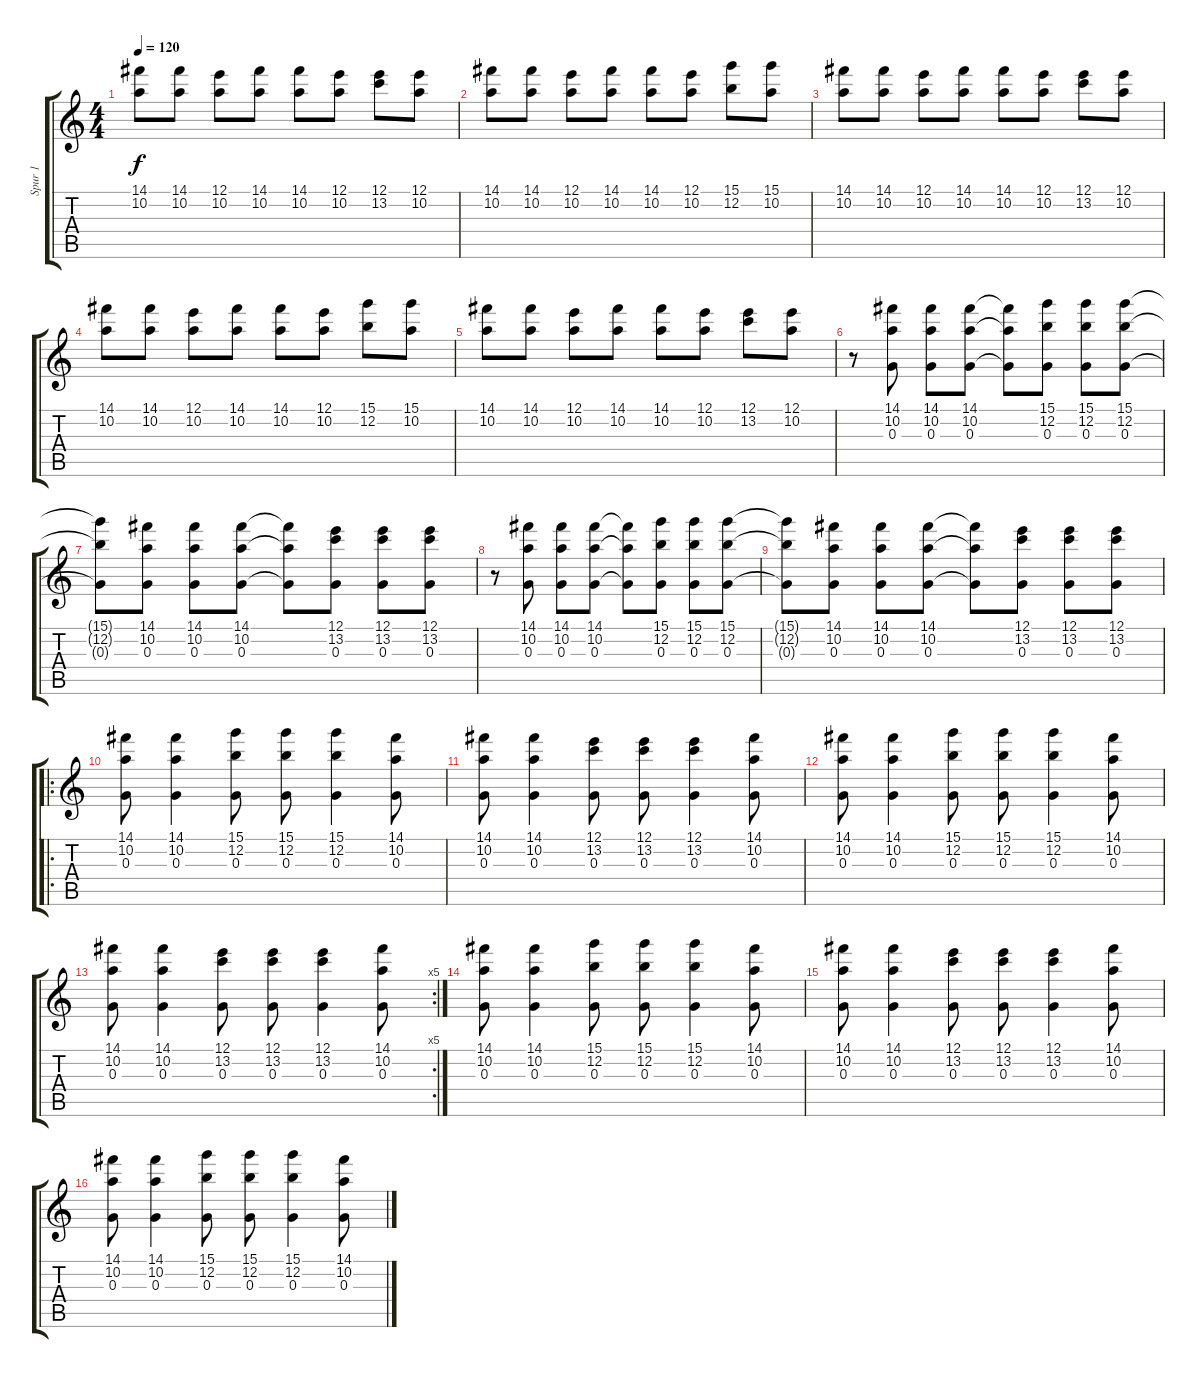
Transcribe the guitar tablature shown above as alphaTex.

\track ("Spur 1" "Spur 1") {instrument acousticguitarsteel}
\staff {score tabs}
\tuning (E4 B3 G3 D3 A2 E2) {hide}
\ts (4 4)
\tempo 120
\clef g2
\ks c
(14.1 10.2).8{dy f} (14.1 10.2).8 (12.1 10.2).8 (14.1 10.2).8 (14.1 10.2).8 (12.1 10.2).8 (12.1 13.2).8 (12.1 10.2).8 |
(14.1 10.2).8 (14.1 10.2).8 (12.1 10.2).8 (14.1 10.2).8 (14.1 10.2).8 (12.1 10.2).8 (15.1 12.2).8 (15.1 10.2).8 |
(14.1 10.2).8 (14.1 10.2).8 (12.1 10.2).8 (14.1 10.2).8 (14.1 10.2).8 (12.1 10.2).8 (12.1 13.2).8 (12.1 10.2).8 |
(14.1 10.2).8 (14.1 10.2).8 (12.1 10.2).8 (14.1 10.2).8 (14.1 10.2).8 (12.1 10.2).8 (15.1 12.2).8 (15.1 10.2).8 |
(14.1 10.2).8 (14.1 10.2).8 (12.1 10.2).8 (14.1 10.2).8 (14.1 10.2).8 (12.1 10.2).8 (12.1 13.2).8 (12.1 10.2).8 |
r.8 (14.1 10.2 0.3).8 (14.1 10.2 0.3).8 (14.1 10.2 0.3).8 (14.1{t} 10.2{t} 0.3{t}).8 (15.1 12.2 0.3).8 (15.1 12.2 0.3).8 (15.1 12.2 0.3).8 |
(15.1{t} 12.2{t} 0.3{t}).8 (14.1 10.2 0.3).8 (14.1 10.2 0.3).8 (14.1 10.2 0.3).8 (14.1{t} 10.2{t} 0.3{t}).8 (12.1 13.2 0.3).8 (12.1 13.2 0.3).8 (12.1 13.2 0.3).8 |
r.8 (14.1 10.2 0.3).8 (14.1 10.2 0.3).8 (14.1 10.2 0.3).8 (14.1{t} 10.2{t} 0.3{t}).8 (15.1 12.2 0.3).8 (15.1 12.2 0.3).8 (15.1 12.2 0.3).8 |
(15.1{t} 12.2{t} 0.3{t}).8 (14.1 10.2 0.3).8 (14.1 10.2 0.3).8 (14.1 10.2 0.3).8 (14.1{t} 10.2{t} 0.3{t}).8 (12.1 13.2 0.3).8 (12.1 13.2 0.3).8 (12.1 13.2 0.3).8 |
\ro
(14.1 10.2 0.3).8 (14.1 10.2 0.3).4 (15.1 12.2 0.3).8 (15.1 12.2 0.3).8 (15.1 12.2 0.3).4 (14.1 10.2 0.3).8 |
(14.1 10.2 0.3).8 (14.1 10.2 0.3).4 (12.1 13.2 0.3).8 (12.1 13.2 0.3).8 (12.1 13.2 0.3).4 (14.1 10.2 0.3).8 |
(14.1 10.2 0.3).8 (14.1 10.2 0.3).4 (15.1 12.2 0.3).8 (15.1 12.2 0.3).8 (15.1 12.2 0.3).4 (14.1 10.2 0.3).8 |
\rc 5
(14.1 10.2 0.3).8 (14.1 10.2 0.3).4 (12.1 13.2 0.3).8 (12.1 13.2 0.3).8 (12.1 13.2 0.3).4 (14.1 10.2 0.3).8 |
(14.1 10.2 0.3).8 (14.1 10.2 0.3).4 (15.1 12.2 0.3).8 (15.1 12.2 0.3).8 (15.1 12.2 0.3).4 (14.1 10.2 0.3).8 |
(14.1 10.2 0.3).8 (14.1 10.2 0.3).4 (12.1 13.2 0.3).8 (12.1 13.2 0.3).8 (12.1 13.2 0.3).4 (14.1 10.2 0.3).8 |
(14.1 10.2 0.3).8 (14.1 10.2 0.3).4 (15.1 12.2 0.3).8 (15.1 12.2 0.3).8 (15.1 12.2 0.3).4 (14.1 10.2 0.3).8
